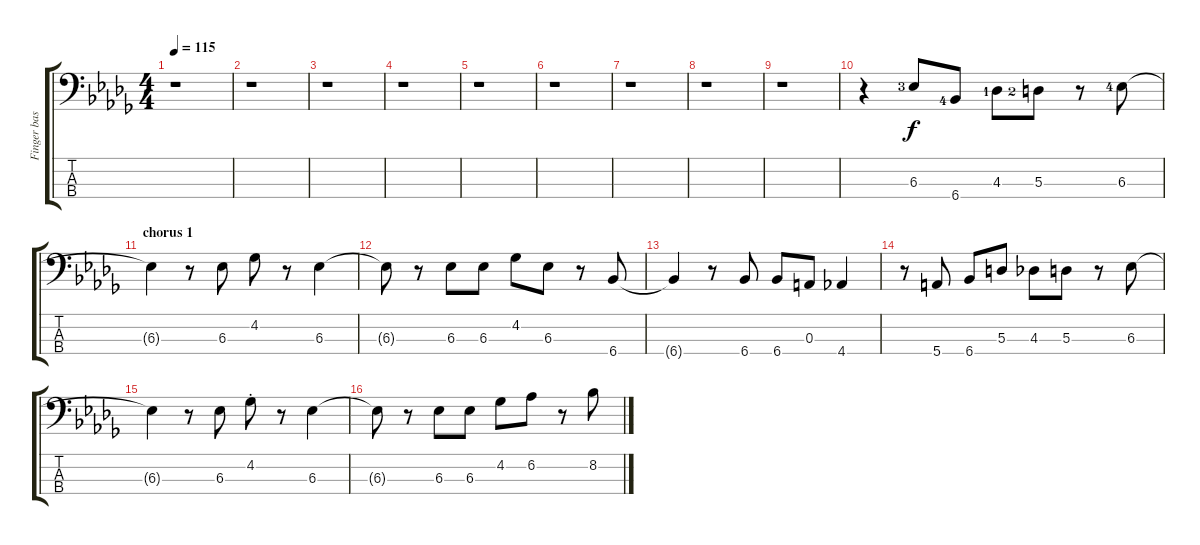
\track ("Finger bass" "Finger bas") {instrument electricbassfinger}
\staff {score tabs}
\tuning (G2 D2 A1 E1) {hide}
\ts (4 4)
\tempo 115
\clef f4
\ks db
r.1{dy f instrument electricbassfinger} |
r.1 |
r.1 |
r.1 |
r.1 |
r.1 |
r.1 |
r.1 |
r.1 |
r.4 6.3{lf 4}.8 6.4{lf 5}.8 4.3{lf 2}.8 5.3{lf 3}.8 r.8 6.3{lf 5}.8 |
\section ("" "chorus 1")
6.3{t}.4 r.8 6.3.8 4.2.8 r.8 6.3.4 |
6.3{t}.8 r.8 6.3.8 6.3.8 4.2.8 6.3.8 r.8 6.4.8 |
6.4{t}.4 r.8 6.4.8 6.4.8 0.3.8 4.4.4 |
r.8 5.4.8 6.4.8 5.3.8 4.3.8 5.3.8 r.8 6.3.8 |
6.3{t}.4 r.8 6.3.8 4.2{st}.8 r.8 6.3.4 |
6.3{t}.8 r.8 6.3.8 6.3.8 4.2.8 6.2.8 r.8 8.2.8
